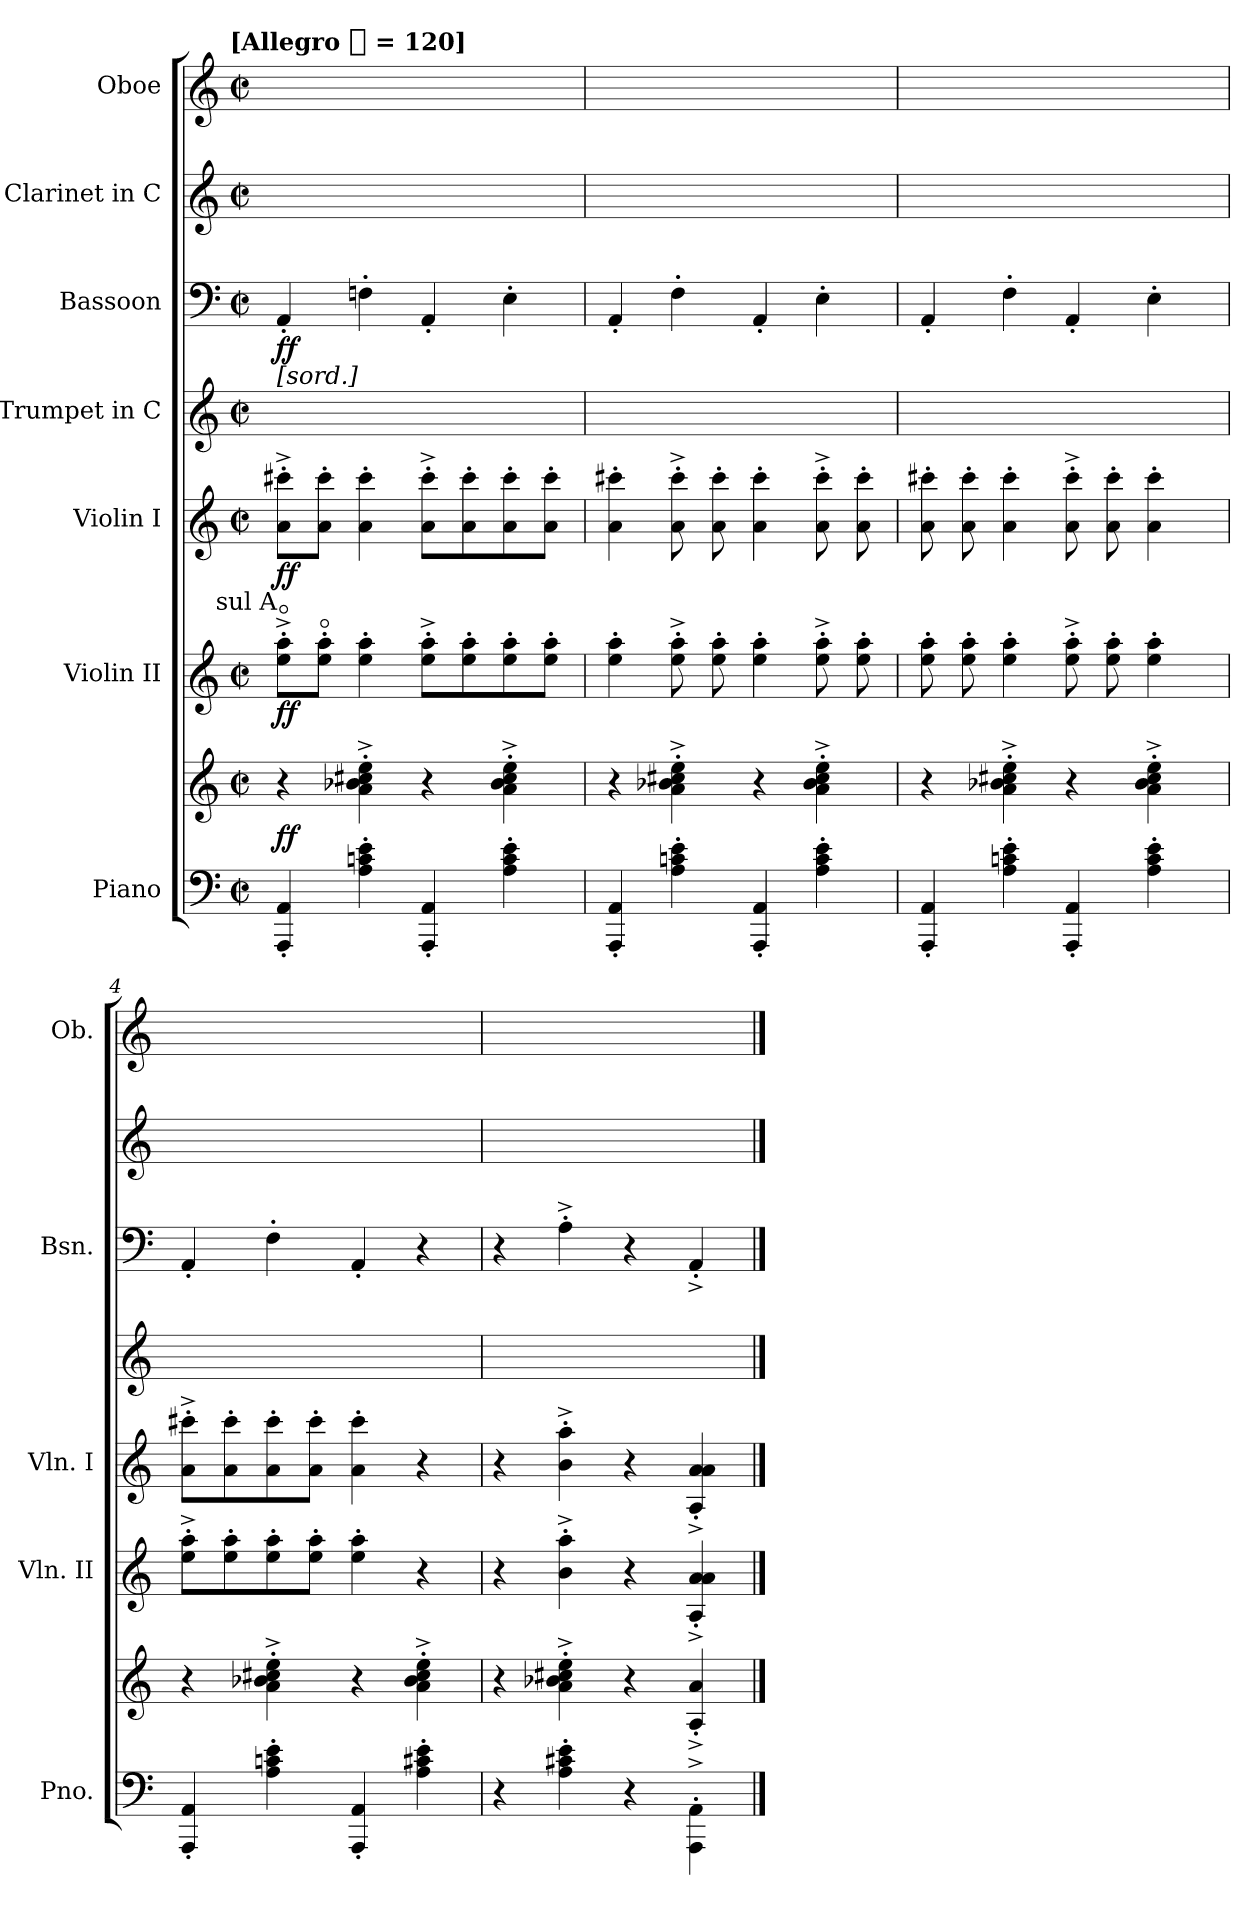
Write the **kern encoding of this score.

**kern	**kern	**dynam	**kern	**dynam	**kern	**dynam	**kern	**kern	**dynam	**kern	**kern
*part7	*part7	*part7	*part6	*part6	*part5	*part5	*part4	*part3	*part3	*part2	*part1
*staff8	*staff7	*staff7/8	*staff6	*staff6	*staff5	*staff5	*staff4	*staff3	*staff3	*staff2	*staff1
*I"Piano	*	*	*I"Violin II	*	*I"Violin I	*	*I"Trumpet in C	*I"Bassoon	*	*I"Clarinet in C	*I"Oboe
*I'Pno.	*	*	*I'Vln. II	*	*I'Vln. I	*	*	*I'Bsn.	*	*	*I'Ob.
*clefF4	*clefG2	*	*clefG2	*	*clefG2	*	*clefG2	*clefF4	*	*clefG2	*clefG2
*k[]	*k[]	*	*k[]	*	*k[]	*	*k[]	*k[]	*	*k[]	*k[]
!!LO:TX:omd:t=[Allegro [half] = 120]
*M4/4	*M4/4	*	*M4/4	*	*M4/4	*	*M4/4	*M4/4	*	*M4/4	*M4/4
*met(c|)	*met(c|)	*	*met(c|)	*	*met(c|)	*	*met(c|)	*met(c|)	*	*met(c|)	*met(c|)
*MM120	*MM120	*	*MM120	*	*MM120	*	*MM120	*MM120	*	*MM120	*MM120
=1	=1	=1	=1	=1	=1	=1	=1	=1	=1	=1	=1
!	!	!	!	!	!	!	!LO:TX:a:t=[sord.]	!	!	!	!
!	!	!	!	!	!LO:TX:b:rj:t=sul A	!	!	!	!	!	!
4AAA' 4AA'	4r	ff	8ee'^o< 8aa'^o<L	ff	8a'^ 8ccc#X'^L	ff	2ryy	4AA'	ff	1ryy	1ryy
.	.	.	8ee'o< 8aa'o<J	.	8a' 8ccc#'J	.	.	.	.	.	.
4A' 4cn' 4e'	4a'^ 4b-X'^ 4cc#X'^ 4ee'^	.	4ee' 4aa'	.	4a' 4ccc#'	.	.	4Fn'	.	.	.
4AAA' 4AA'	4r	.	8ee'^ 8aa'^L	.	8a'^ 8ccc#'^L	.	8ryy	4AA'	.	.	.
.	.	.	8ee' 8aa'	.	8a' 8ccc#'	.	8ryy	.	.	.	.
4A' 4c' 4e'	4a'^ 4b-'^ 4cc#'^ 4ee'^	.	8ee' 8aa'	.	8a' 8ccc#'	.	8ryy	4E'	.	.	.
.	.	.	8ee' 8aa'J	.	8a' 8ccc#'J	.	8ryy	.	.	.	.
=2	=2	=2	=2	=2	=2	=2	=2	=2	=2	=2	=2
4AAA' 4AA'	4r	.	4ee' 4aa'	.	4a' 4ccc#X'	.	2.ryy	4AA'	.	1ryy	1ryy
4A' 4cn' 4e'	4a'^ 4b-X'^ 4cc#X'^ 4ee'^	.	8ee'^ 8aa'^	.	8a'^ 8ccc#'^	.	.	4F'	.	.	.
.	.	.	8ee' 8aa'	.	8a' 8ccc#'	.	.	.	.	.	.
4AAA' 4AA'	4r	.	4ee' 4aa'	.	4a' 4ccc#'	.	.	4AA'	.	.	.
4A' 4c' 4e'	4a'^ 4b-'^ 4cc#'^ 4ee'^	.	8ee'^ 8aa'^	.	8a'^ 8ccc#'^	.	4ryy	4E'	.	.	.
.	.	.	8ee' 8aa'	.	8a' 8ccc#'	.	.	.	.	.	.
=3	=3	=3	=3	=3	=3	=3	=3	=3	=3	=3	=3
4AAA' 4AA'	4r	.	8ee' 8aa'	.	8a' 8ccc#X'	.	2ryy	4AA'	.	1ryy	1ryy
.	.	.	8ee' 8aa'	.	8a' 8ccc#'	.	.	.	.	.	.
4A' 4cn' 4e'	4a'^ 4b-X'^ 4cc#X'^ 4ee'^	.	4ee' 4aa'	.	4a' 4ccc#'	.	.	4F'	.	.	.
4AAA' 4AA'	4r	.	8ee'^ 8aa'^	.	8a'^ 8ccc#'^	.	8ryy	4AA'	.	.	.
.	.	.	8ee' 8aa'	.	8a' 8ccc#'	.	8ryy	.	.	.	.
4A' 4c' 4e'	4a'^ 4b-'^ 4cc#'^ 4ee'^	.	4ee' 4aa'	.	4a' 4ccc#'	.	8ryy	4E'	.	.	.
.	.	.	.	.	.	.	8ryy	.	.	.	.
=4	=4	=4	=4	=4	=4	=4	=4	=4	=4	=4	=4
4AAA' 4AA'	4r	.	8ee'^ 8aa'^L	.	8a'^ 8ccc#X'^L	.	1ryy	4AA'	.	1ryy	1ryy
.	.	.	8ee' 8aa'	.	8a' 8ccc#'	.	.	.	.	.	.
4A' 4cn' 4e'	4a'^ 4b-X'^ 4cc#X'^ 4ee'^	.	8ee' 8aa'	.	8a' 8ccc#'	.	.	4F'	.	.	.
.	.	.	8ee' 8aa'J	.	8a' 8ccc#'J	.	.	.	.	.	.
4AAA' 4AA'	4r	.	4ee' 4aa'	.	4a' 4ccc#'	.	.	4AA'	.	.	.
4A' 4c#X' 4e'	4a'^ 4b-'^ 4cc#'^ 4ee'^	.	4r	.	4r	.	.	4r	.	.	.
=5	=5	=5	=5	=5	=5	=5	=5	=5	=5	=5	=5
4r	4r	.	4r	.	4r	.	1ryy	4r	.	4ryy	4ryy
4A' 4c#X' 4e'	4a'^ 4b-X'^ 4cc#X'^ 4ee'^	.	4b'^ 4aa'^	.	4b'^ 4aa'^	.	.	4A'^	.	4ryy	4ryy
4r	4r	.	4r	.	4r	.	.	4r	.	4ryy	4ryy
4AAA'<^<\ 4AA'<^<\	4A'>^>/ 4a'>^>/	.	4A'^ 4a'^ 4a'^	.	4A'^ 4a'^ 4a'^	.	.	4AA'^	.	4ryy	4ryy
==	==	==	==	==	==	==	==	==	==	==	==
*-	*-	*-	*-	*-	*-	*-	*-	*-	*-	*-	*-
